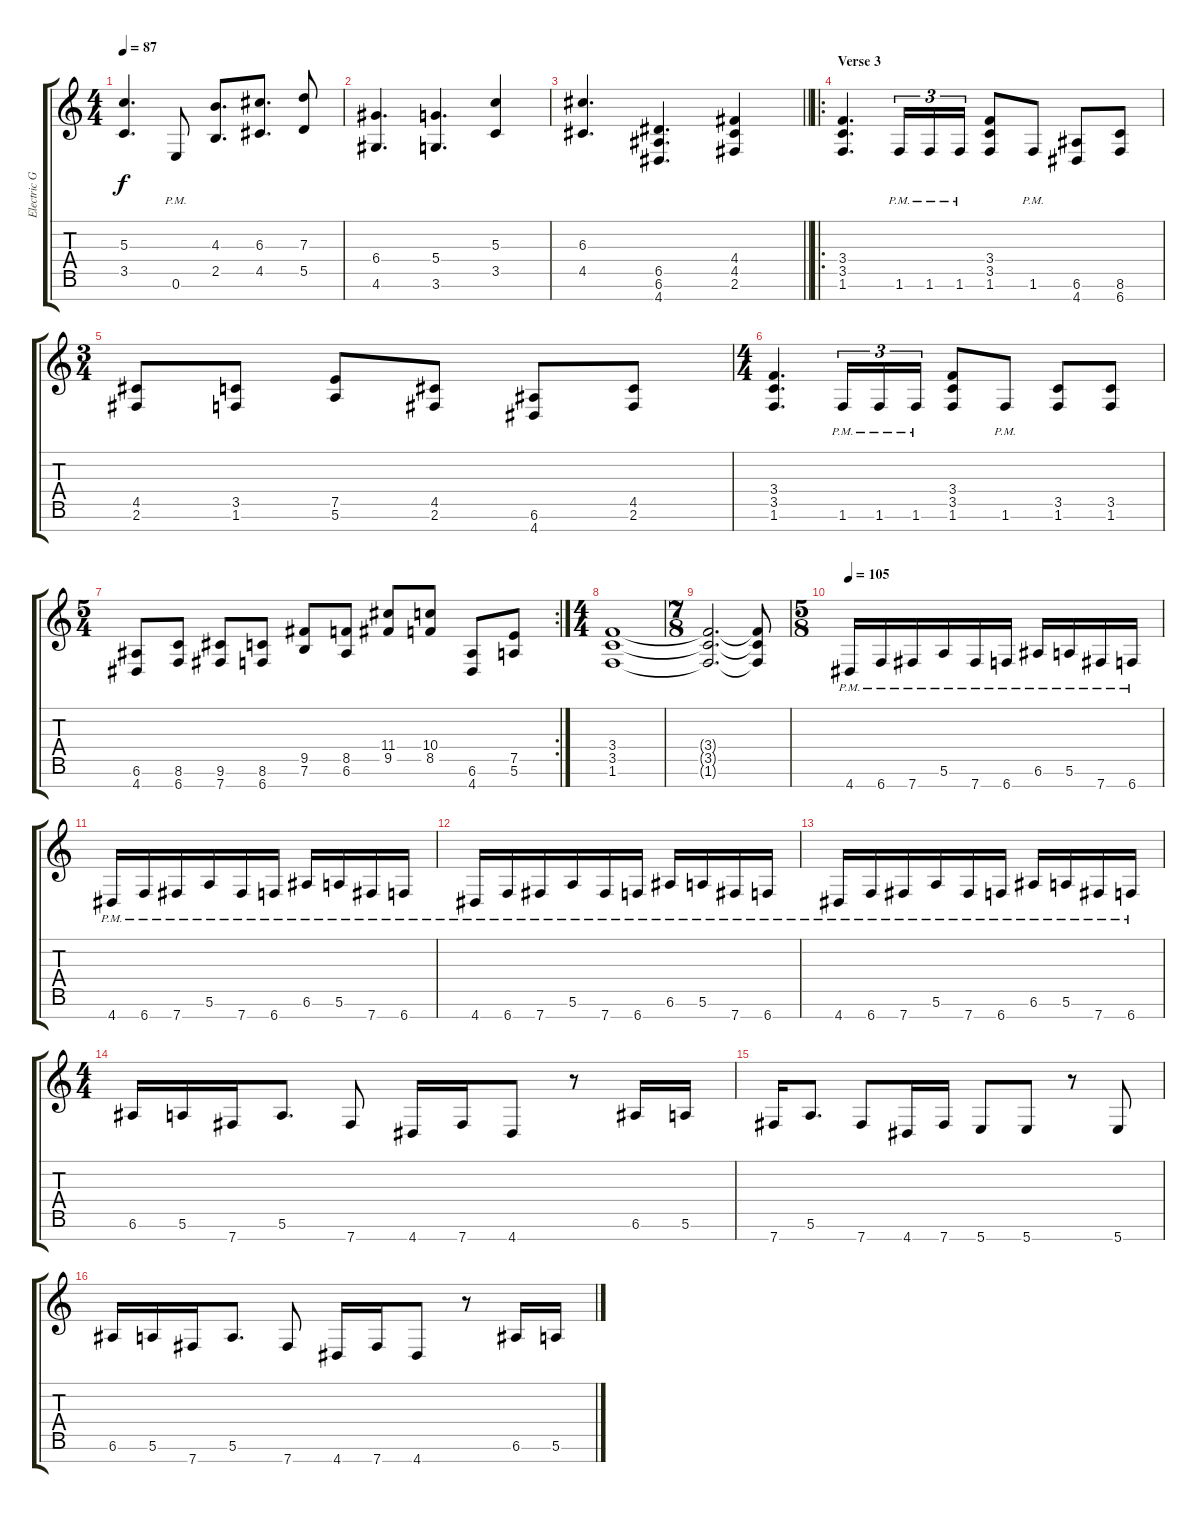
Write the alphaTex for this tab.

\track ("Electric Guitar 2" "Electric G") {instrument distortionguitar}
\staff {score tabs}
\tuning (E4 B3 G3 D3 A2 E2 B1) {hide}
\ts (4 4)
\tempo 87
\clef g2
\ks c
(5.3 3.5).4{d dy f} 0.6{pm}.8 (4.3 2.5).8{d} (6.3 4.5).8{d} (7.3 5.5).8 |
(6.4 4.6).4{d} (5.4 3.6).4{d} (5.3 3.5).4 |
\barLineRight lightlight
(6.3 4.5).4{d} (6.5 6.6 4.7).4{d} (4.4 4.5 2.6).4 |
\ro
\section ("" "Verse 3")
(3.4 3.5 1.6).4{d} 1.6{pm}.16{tu (3 2)} 1.6{pm}.16{tu (3 2)} 1.6{pm}.16{tu (3 2)} (3.4 3.5 1.6).8 1.6{pm}.8 (6.6 4.7).8 (8.6 6.7).8 |
\ts (3 4)
(4.5 2.6).8 (3.5 1.6).8 (7.5 5.6).8 (4.5 2.6).8 (6.6 4.7).8 (4.5 2.6).8 |
\ts (4 4)
(3.4 3.5 1.6).4{d} 1.6{pm}.16{tu (3 2)} 1.6{pm}.16{tu (3 2)} 1.6{pm}.16{tu (3 2)} (3.4 3.5 1.6).8 1.6{pm}.8 (3.5 1.6).8 (3.5 1.6).8 |
\rc 2
\ts (5 4)
(6.6 4.7).8 (8.6 6.7).8 (9.6 7.7).8 (8.6 6.7).8 (9.5 7.6).8 (8.5 6.6).8 (11.4 9.5).8 (10.4 8.5).8 (6.6 4.7).8 (7.5 5.6).8 |
\ts (4 4)
(3.4 3.5 1.6).1 |
\ts (7 8)
(3.4{t} 3.5{t} 1.6{t}).2{d} (3.4{t} 3.5{t} 1.6{t}).8 |
\ts (5 8)
\tempo 105
4.7{pm}.16 6.7{pm}.16 7.7{pm}.16 5.6{pm}.16 7.7{pm}.16 6.7{pm}.16 6.6{pm}.16 5.6{pm}.16 7.7{pm}.16 6.7{pm}.16 |
4.7{pm}.16 6.7{pm}.16 7.7{pm}.16 5.6{pm}.16 7.7{pm}.16 6.7{pm}.16 6.6{pm}.16 5.6{pm}.16 7.7{pm}.16 6.7{pm}.16 |
4.7{pm}.16 6.7{pm}.16 7.7{pm}.16 5.6{pm}.16 7.7{pm}.16 6.7{pm}.16 6.6{pm}.16 5.6{pm}.16 7.7{pm}.16 6.7{pm}.16 |
4.7{pm}.16 6.7{pm}.16 7.7{pm}.16 5.6{pm}.16 7.7{pm}.16 6.7{pm}.16 6.6{pm}.16 5.6{pm}.16 7.7{pm}.16 6.7{pm}.16 |
\ts (4 4)
6.6.16 5.6.16 7.7.16 5.6.8{d} 7.7.8 4.7.16 7.7.16 4.7.8 r.8 6.6.16 5.6.16 |
7.7.16 5.6.8{d} 7.7.8 4.7.16 7.7.16 5.7.8 5.7.8 r.8 5.7.8 |
6.6.16 5.6.16 7.7.16 5.6.8{d} 7.7.8 4.7.16 7.7.16 4.7.8 r.8 6.6.16 5.6.16
